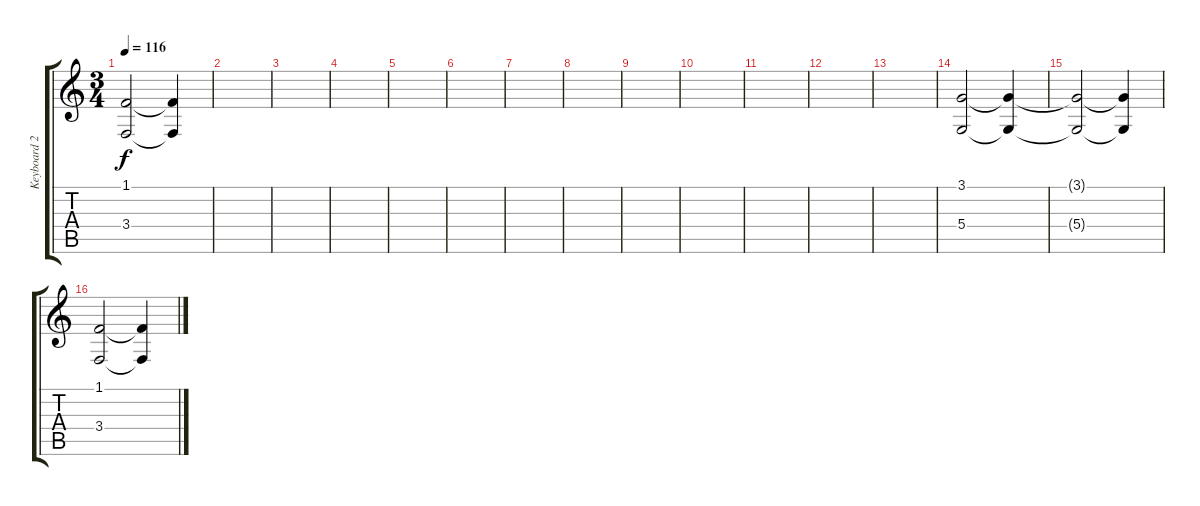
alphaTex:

\track ("Keyboard 2" "Keyboard 2") {instrument tremolostrings}
\staff {score tabs}
\tuning (E4 B3 G3 D3 A2 E2) {hide}
\ts (3 4)
\tempo 116
\clef g2
\ks c
(1.1{t} 3.4{t}).2{dy f} (1.1{t} 3.4{t}).4 |
|
|
|
|
|
|
|
|
|
|
|
|
(3.1 5.4).2{volume 8} (3.1{t} 5.4{t}).4 |
(3.1{t} 5.4{t}).2 (3.1{t} 5.4{t}).4 |
(1.1 3.4).2 (1.1{t} 3.4{t}).4
